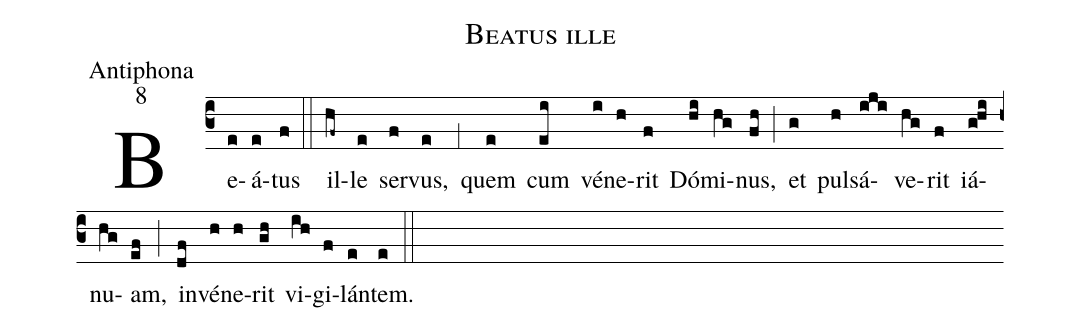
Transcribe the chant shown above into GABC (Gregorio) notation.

name:Beatus ille;
office-part:Antiphona;
mode:8;
%%
(c3) Be(e)á(e)tus(f) (::)
il(hf~)le(e) ser(f)vus,(e) (,1) quem(e) cum(ei) vé(i)ne(h)rit(f) Dó(hi)mi(hg)nus,(fh) (;) et(g) pul(h)sá(iji)ve(hg)rit(f) iá(g!hi)nu(hg)am,(ef) (;) in(df)vé(h)ne(h)rit(gh) vi(ih)gi(f)lán(e)tem.(e) (::)
